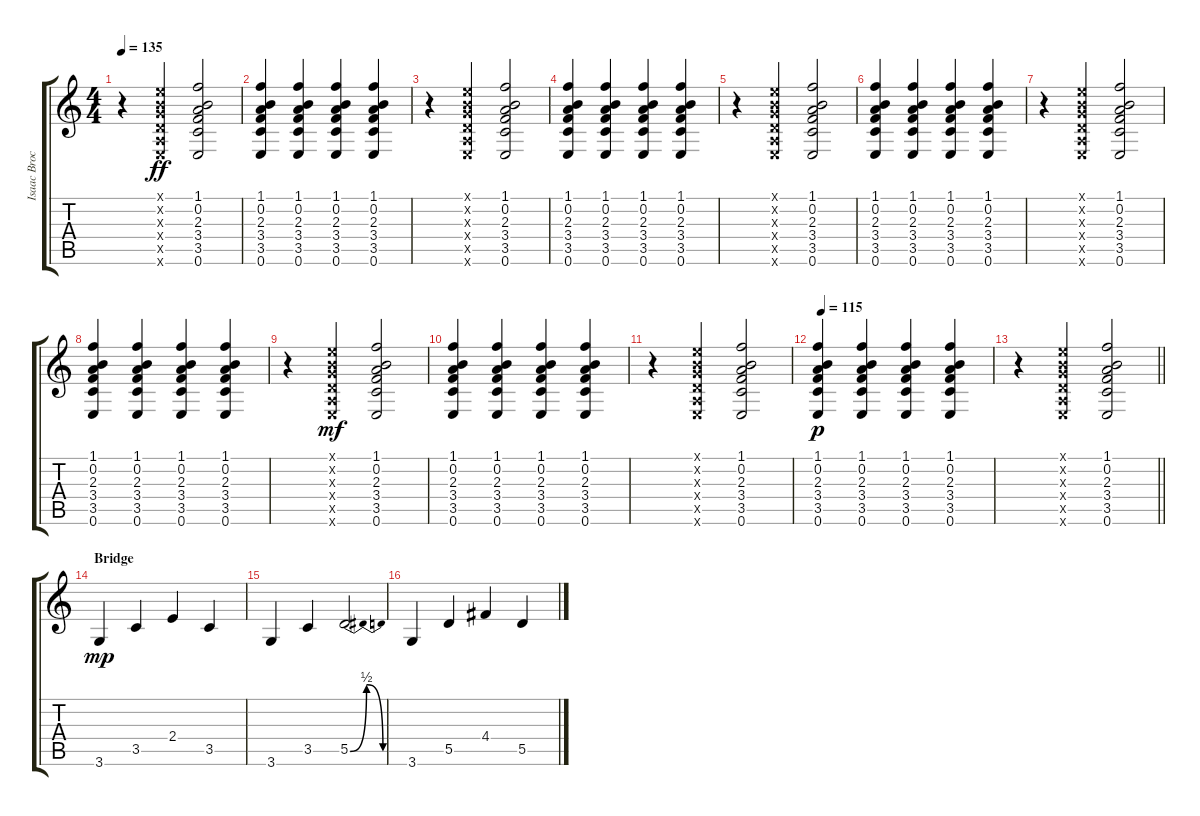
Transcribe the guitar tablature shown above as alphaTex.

\track ("Isaac Brock" "Isaac Broc") {instrument electricguitarclean}
\staff {score tabs}
\tuning (E4 B3 G3 D3 A2 E2) {hide}
\ts (4 4)
\tempo 135
\clef g2
\ks c
r.4{dy ff} (0.1{x} 0.2{x} 0.3{x} 0.4{x} 0.5{x} 0.6{x}).4 (1.1 0.2 2.3 3.4 3.5 0.6).2 |
(1.1 0.2 2.3 3.4 3.5 0.6).4 (1.1 0.2 2.3 3.4 3.5 0.6).4 (1.1 0.2 2.3 3.4 3.5 0.6).4 (1.1 0.2 2.3 3.4 3.5 0.6).4 |
r.4 (0.1{x} 0.2{x} 0.3{x} 0.4{x} 0.5{x} 0.6{x}).4 (1.1 0.2 2.3 3.4 3.5 0.6).2 |
(1.1 0.2 2.3 3.4 3.5 0.6).4 (1.1 0.2 2.3 3.4 3.5 0.6).4 (1.1 0.2 2.3 3.4 3.5 0.6).4 (1.1 0.2 2.3 3.4 3.5 0.6).4 |
r.4 (0.1{x} 0.2{x} 0.3{x} 0.4{x} 0.5{x} 0.6{x}).4 (1.1 0.2 2.3 3.4 3.5 0.6).2 |
(1.1 0.2 2.3 3.4 3.5 0.6).4 (1.1 0.2 2.3 3.4 3.5 0.6).4 (1.1 0.2 2.3 3.4 3.5 0.6).4 (1.1 0.2 2.3 3.4 3.5 0.6).4 |
r.4 (0.1{x} 0.2{x} 0.3{x} 0.4{x} 0.5{x} 0.6{x}).4 (1.1 0.2 2.3 3.4 3.5 0.6).2 |
(1.1 0.2 2.3 3.4 3.5 0.6).4 (1.1 0.2 2.3 3.4 3.5 0.6).4 (1.1 0.2 2.3 3.4 3.5 0.6).4 (1.1 0.2 2.3 3.4 3.5 0.6).4 |
r.4 (0.1{x} 0.2{x} 0.3{x} 0.4{x} 0.5{x} 0.6{x}).4{dy mf} (1.1 0.2 2.3 3.4 3.5 0.6).2 |
(1.1 0.2 2.3 3.4 3.5 0.6).4 (1.1 0.2 2.3 3.4 3.5 0.6).4 (1.1 0.2 2.3 3.4 3.5 0.6).4 (1.1 0.2 2.3 3.4 3.5 0.6).4 |
r.4 (0.1{x} 0.2{x} 0.3{x} 0.4{x} 0.5{x} 0.6{x}).4 (1.1 0.2 2.3 3.4 3.5 0.6).2 |
\tempo 115
(1.1 0.2 2.3 3.4 3.5 0.6).4{dy p} (1.1 0.2 2.3 3.4 3.5 0.6).4 (1.1 0.2 2.3 3.4 3.5 0.6).4 (1.1 0.2 2.3 3.4 3.5 0.6).4 |
\barLineRight lightlight
r.4 (0.1{x} 0.2{x} 0.3{x} 0.4{x} 0.5{x} 0.6{x}).4 (1.1 0.2 2.3 3.4 3.5 0.6).2 |
\section ("" "Bridge")
3.6.4{dy mp} 3.5.4 2.4.4 3.5.4 |
3.6.4 3.5.4 5.5{be (bendrelease 0 0 30 2 30 2 60 0)}.2 |
3.6.4 5.5.4 4.4.4 5.5.4
